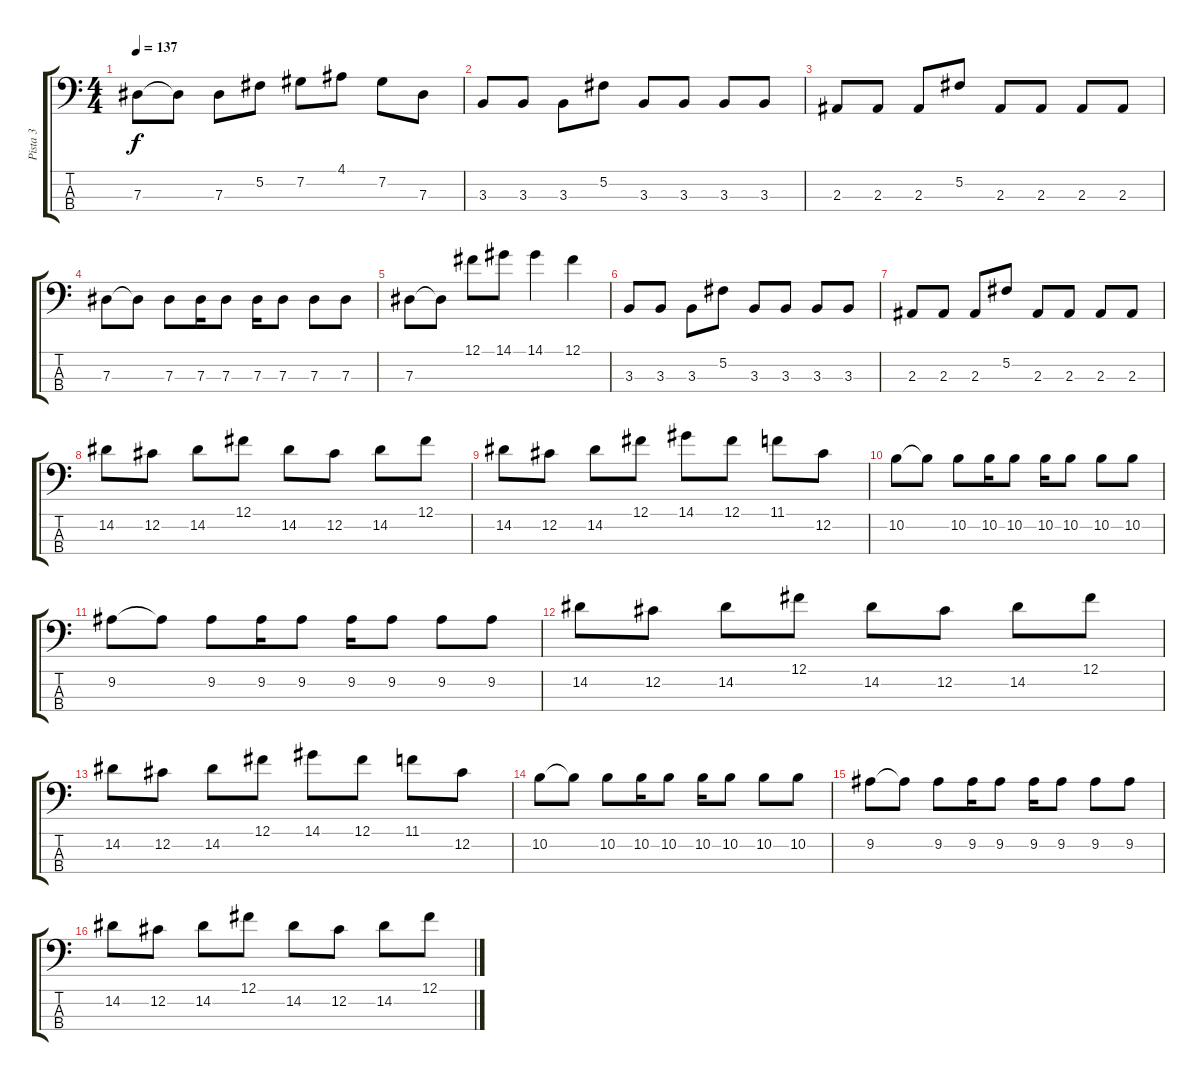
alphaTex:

\track ("Pista 3" "Pista 3") {instrument electricbassfinger}
\staff {score tabs}
\tuning (Gb2 Db2 Ab1 Eb1) {hide}
\ts (4 4)
\tempo 137
\clef f4
\ks c
7.3.8{dy f} 7.3{t}.8 7.3.8 5.2.8 7.2.8 4.1.8 7.2.8 7.3.8 |
3.3.8 3.3.8 3.3.8 5.2.8 3.3.8 3.3.8 3.3.8 3.3.8 |
2.3.8 2.3.8 2.3.8 5.2.8 2.3.8 2.3.8 2.3.8 2.3.8 |
7.3.8 7.3{t}.8 7.3.8 7.3.16 7.3.8 7.3.16 7.3.8 7.3.8 7.3.8 |
7.3.8 7.3{t}.8 12.1.8 14.1.8 14.1.4 12.1.4 |
3.3.8 3.3.8 3.3.8 5.2.8 3.3.8 3.3.8 3.3.8 3.3.8 |
2.3.8 2.3.8 2.3.8 5.2.8 2.3.8 2.3.8 2.3.8 2.3.8 |
14.2.8 12.2.8 14.2.8 12.1.8 14.2.8 12.2.8 14.2.8 12.1.8 |
14.2.8 12.2.8 14.2.8 12.1.8 14.1.8 12.1.8 11.1.8 12.2.8 |
10.2.8 10.2{t}.8 10.2.8 10.2.16 10.2.8 10.2.16 10.2.8 10.2.8 10.2.8 |
9.2.8 9.2{t}.8 9.2.8 9.2.16 9.2.8 9.2.16 9.2.8 9.2.8 9.2.8 |
14.2.8 12.2.8 14.2.8 12.1.8 14.2.8 12.2.8 14.2.8 12.1.8 |
14.2.8 12.2.8 14.2.8 12.1.8 14.1.8 12.1.8 11.1.8 12.2.8 |
10.2.8 10.2{t}.8 10.2.8 10.2.16 10.2.8 10.2.16 10.2.8 10.2.8 10.2.8 |
9.2.8 9.2{t}.8 9.2.8 9.2.16 9.2.8 9.2.16 9.2.8 9.2.8 9.2.8 |
14.2.8 12.2.8 14.2.8 12.1.8 14.2.8 12.2.8 14.2.8 12.1.8
